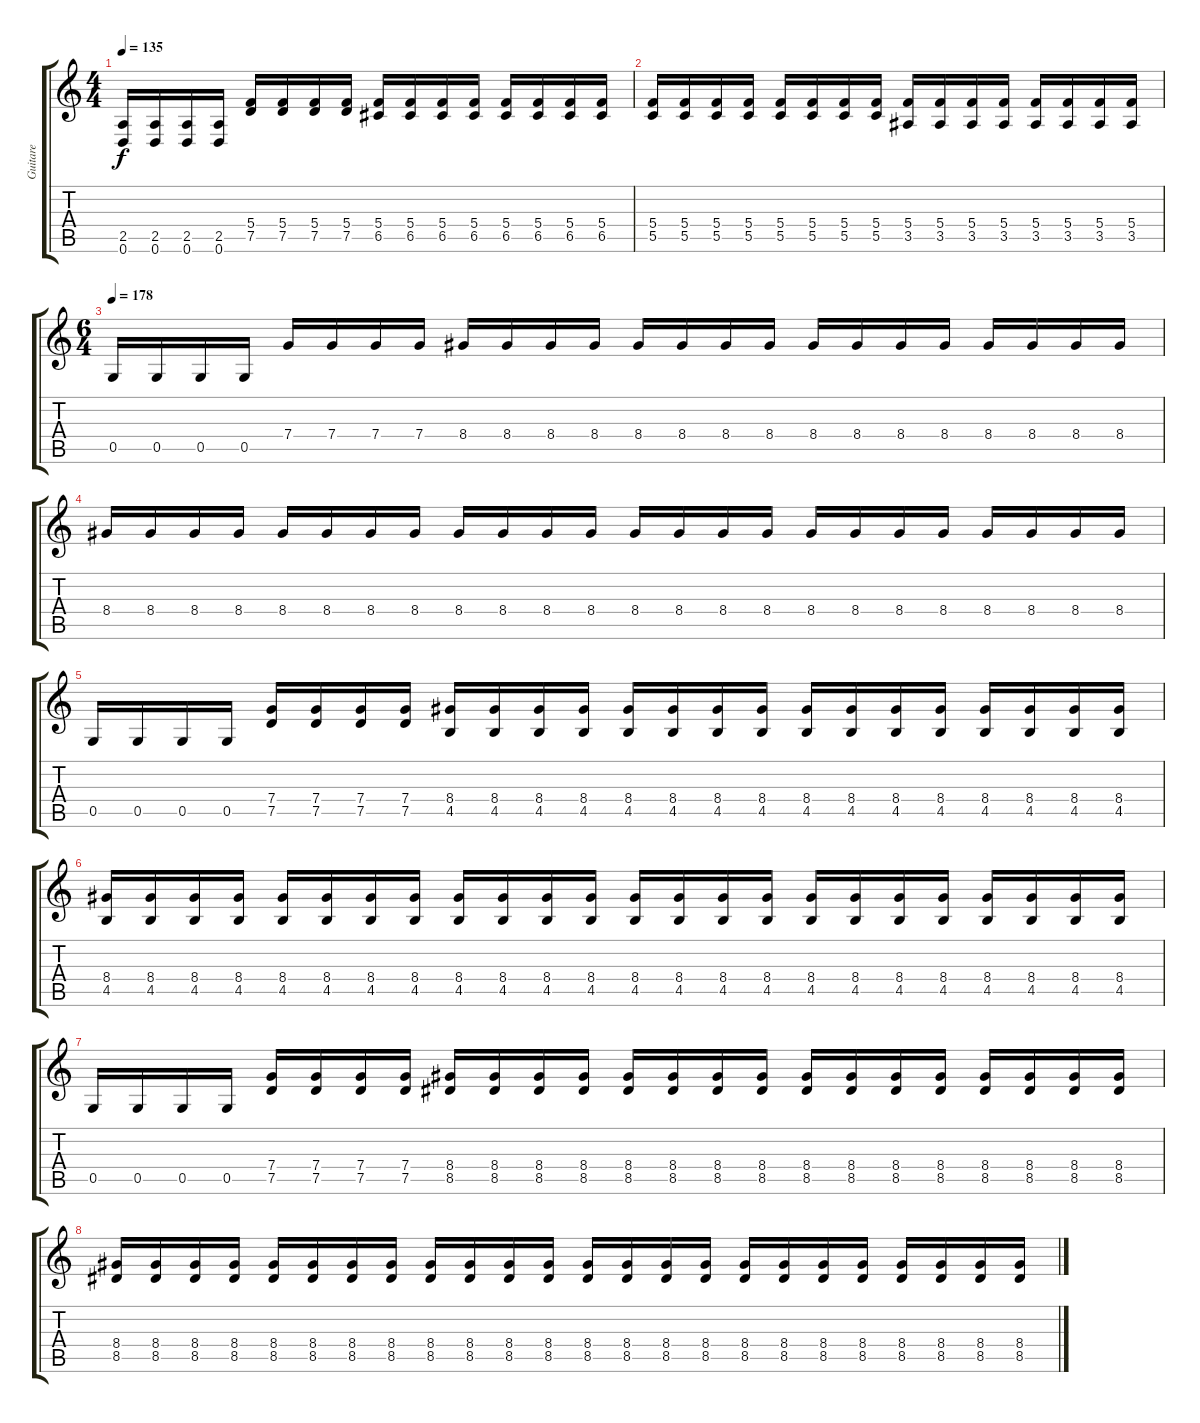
\track ("Guitare" "Guitare") {instrument overdrivenguitar}
\staff {score tabs}
\tuning (D4 A3 F3 C3 G2 D2) {hide}
\ts (4 4)
\tempo 135
\clef g2
\ks c
(2.5 0.6).16{dy f} (2.5 0.6).16 (2.5 0.6).16 (2.5 0.6).16 (5.4 7.5).16 (5.4 7.5).16 (5.4 7.5).16 (5.4 7.5).16 (5.4 6.5).16 (5.4 6.5).16 (5.4 6.5).16 (5.4 6.5).16 (5.4 6.5).16 (5.4 6.5).16 (5.4 6.5).16 (5.4 6.5).16 |
(5.4 5.5).16 (5.4 5.5).16 (5.4 5.5).16 (5.4 5.5).16 (5.4 5.5).16 (5.4 5.5).16 (5.4 5.5).16 (5.4 5.5).16 (5.4 3.5).16 (5.4 3.5).16 (5.4 3.5).16 (5.4 3.5).16 (5.4 3.5).16 (5.4 3.5).16 (5.4 3.5).16 (5.4 3.5).16 |
\ts (6 4)
\tempo 178
0.5.16 0.5.16 0.5.16 0.5.16 7.4.16 7.4.16 7.4.16 7.4.16 8.4.16 8.4.16 8.4.16 8.4.16 8.4.16 8.4.16 8.4.16 8.4.16 8.4.16 8.4.16 8.4.16 8.4.16 8.4.16 8.4.16 8.4.16 8.4.16 |
8.4.16 8.4.16 8.4.16 8.4.16 8.4.16 8.4.16 8.4.16 8.4.16 8.4.16 8.4.16 8.4.16 8.4.16 8.4.16 8.4.16 8.4.16 8.4.16 8.4.16 8.4.16 8.4.16 8.4.16 8.4.16 8.4.16 8.4.16 8.4.16 |
0.5.16 0.5.16 0.5.16 0.5.16 (7.4 7.5).16 (7.4 7.5).16 (7.4 7.5).16 (7.4 7.5).16 (8.4 4.5).16 (8.4 4.5).16 (8.4 4.5).16 (8.4 4.5).16 (8.4 4.5).16 (8.4 4.5).16 (8.4 4.5).16 (8.4 4.5).16 (8.4 4.5).16 (8.4 4.5).16 (8.4 4.5).16 (8.4 4.5).16 (8.4 4.5).16 (8.4 4.5).16 (8.4 4.5).16 (8.4 4.5).16 |
(8.4 4.5).16 (8.4 4.5).16 (8.4 4.5).16 (8.4 4.5).16 (8.4 4.5).16 (8.4 4.5).16 (8.4 4.5).16 (8.4 4.5).16 (8.4 4.5).16 (8.4 4.5).16 (8.4 4.5).16 (8.4 4.5).16 (8.4 4.5).16 (8.4 4.5).16 (8.4 4.5).16 (8.4 4.5).16 (8.4 4.5).16 (8.4 4.5).16 (8.4 4.5).16 (8.4 4.5).16 (8.4 4.5).16 (8.4 4.5).16 (8.4 4.5).16 (8.4 4.5).16 |
0.5.16 0.5.16 0.5.16 0.5.16 (7.4 7.5).16 (7.4 7.5).16 (7.4 7.5).16 (7.4 7.5).16 (8.4 8.5).16 (8.4 8.5).16 (8.4 8.5).16 (8.4 8.5).16 (8.4 8.5).16 (8.4 8.5).16 (8.4 8.5).16 (8.4 8.5).16 (8.4 8.5).16 (8.4 8.5).16 (8.4 8.5).16 (8.4 8.5).16 (8.4 8.5).16 (8.4 8.5).16 (8.4 8.5).16 (8.4 8.5).16 |
(8.4 8.5).16 (8.4 8.5).16 (8.4 8.5).16 (8.4 8.5).16 (8.4 8.5).16 (8.4 8.5).16 (8.4 8.5).16 (8.4 8.5).16 (8.4 8.5).16 (8.4 8.5).16 (8.4 8.5).16 (8.4 8.5).16 (8.4 8.5).16 (8.4 8.5).16 (8.4 8.5).16 (8.4 8.5).16 (8.4 8.5).16 (8.4 8.5).16 (8.4 8.5).16 (8.4 8.5).16 (8.4 8.5).16 (8.4 8.5).16 (8.4 8.5).16 (8.4 8.5).16
